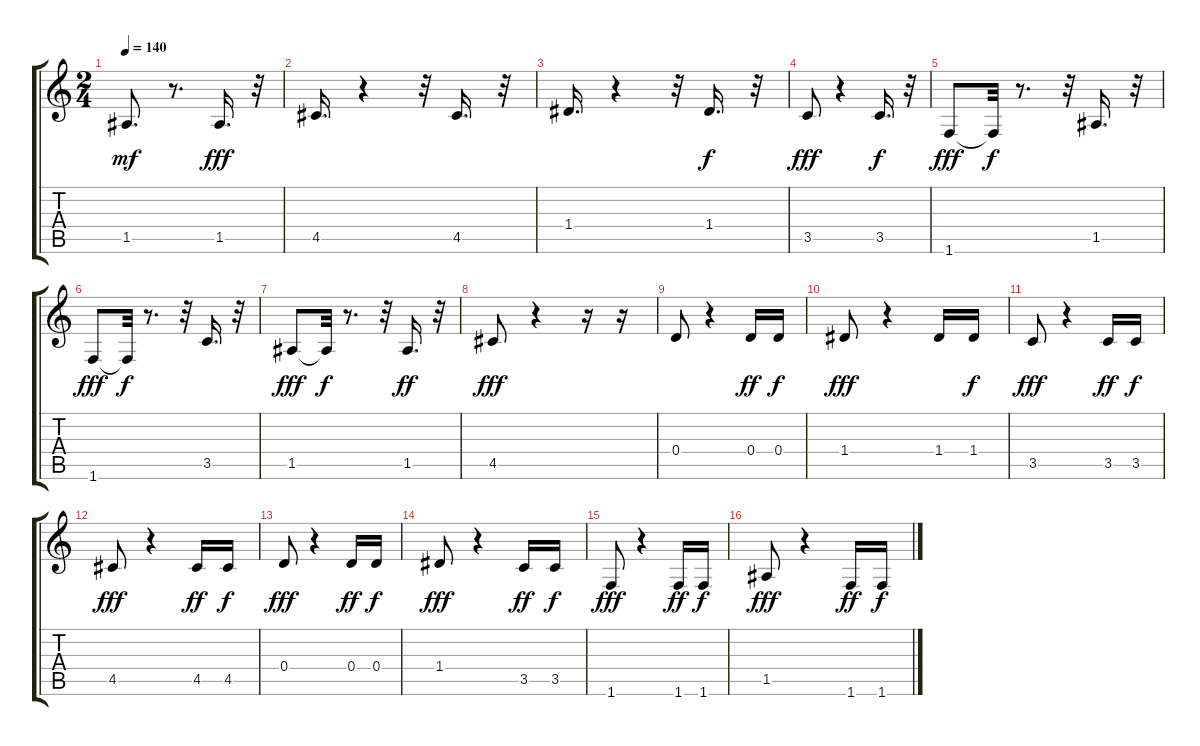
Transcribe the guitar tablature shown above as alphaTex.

\track "" {instrument electricbassfinger}
\staff {score tabs}
\tuning (E4 B3 G3 D3 A2 E2) {hide}
\ts (2 4)
\tempo 140
\clef g2
\ks c
1.5.8{d dy mf} r.8{d} 1.5.16{d dy fff} r.32 |
4.5.16{d} r.4 r.32 4.5.16{d} r.32 |
1.4.16{d} r.4 r.32 1.4.16{d dy f} r.32 |
3.5.8{dy fff} r.4 3.5.16{d dy f} r.32 |
1.6.8{dy fff} 1.6{t}.32{dy f} r.8{d} r.32 1.5.16{d} r.32 |
1.6.8{dy fff} 1.6{t}.32{dy f} r.8{d} r.32 3.5.16{d} r.32 |
1.5.8{dy fff} 1.5{t}.32{dy f} r.8{d} r.32 1.5.16{d dy ff} r.32 |
4.5.8{dy fff} r.4 r.16 r.16 |
0.4.8 r.4 0.4.16{dy ff} 0.4.16{dy f} |
1.4.8{dy fff} r.4 1.4.16 1.4.16{dy f} |
3.5.8{dy fff} r.4 3.5.16{dy ff} 3.5.16{dy f} |
4.5.8{dy fff} r.4 4.5.16{dy ff} 4.5.16{dy f} |
0.4.8{dy fff} r.4 0.4.16{dy ff} 0.4.16{dy f} |
1.4.8{dy fff} r.4 3.5.16{dy ff} 3.5.16{dy f} |
1.6.8{dy fff} r.4 1.6.16{dy ff} 1.6.16{dy f} |
1.5.8{dy fff} r.4 1.6.16{dy ff} 1.6.16{dy f}
